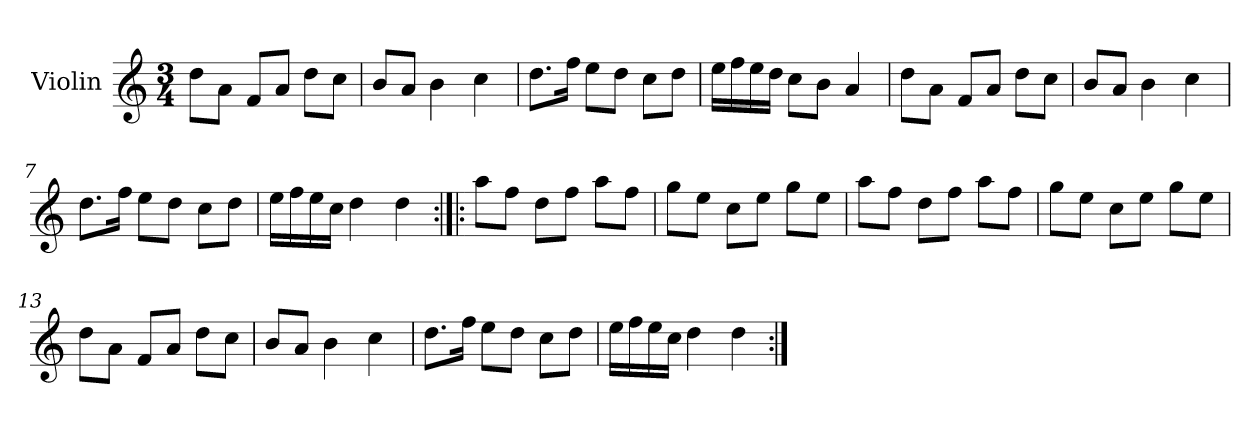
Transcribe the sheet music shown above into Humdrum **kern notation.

**kern
*part1
*staff1
*I"Violin
*I'Vln.
*clefG2
*k[]
*M3/4
*MM50
=1
8dd\L
8a\J
8f/L
8a/J
8dd\L
8cc\J
=2
8b/L
8a/J
4b\
4cc\
=3
8.dd\L
16ff\Jk
8ee\L
8dd\J
8cc\L
8dd\J
=4
16ee\LL
16ff\
16ee\
16dd\JJ
8cc\L
8b\J
4a/
!!LO:LB:g=z
=5
8dd\L
8a\J
8f/L
8a/J
8dd\L
8cc\J
=6
8b/L
8a/J
4b\
4cc\
=7
8.dd\L
16ff\Jk
8ee\L
8dd\J
8cc\L
8dd\J
=8
16ee\LL
16ff\
16ee\
16cc\JJ
4dd\
4dd\
!!LO:LB:g=z
=9:|!|:
8aa\L
8ff\J
8dd\L
8ff\J
8aa\L
8ff\J
=10
8gg\L
8ee\J
8cc\L
8ee\J
8gg\L
8ee\J
=11
8aa\L
8ff\J
8dd\L
8ff\J
8aa\L
8ff\J
=12
8gg\L
8ee\J
8cc\L
8ee\J
8gg\L
8ee\J
!!LO:LB:g=z
=13
8dd\L
8a\J
8f/L
8a/J
8dd\L
8cc\J
=14
8b/L
8a/J
4b\
4cc\
=15
8.dd\L
16ff\Jk
8ee\L
8dd\J
8cc\L
8dd\J
=16
16ee\LL
16ff\
16ee\
16cc\JJ
4dd\
4dd\
=:|!
*-
